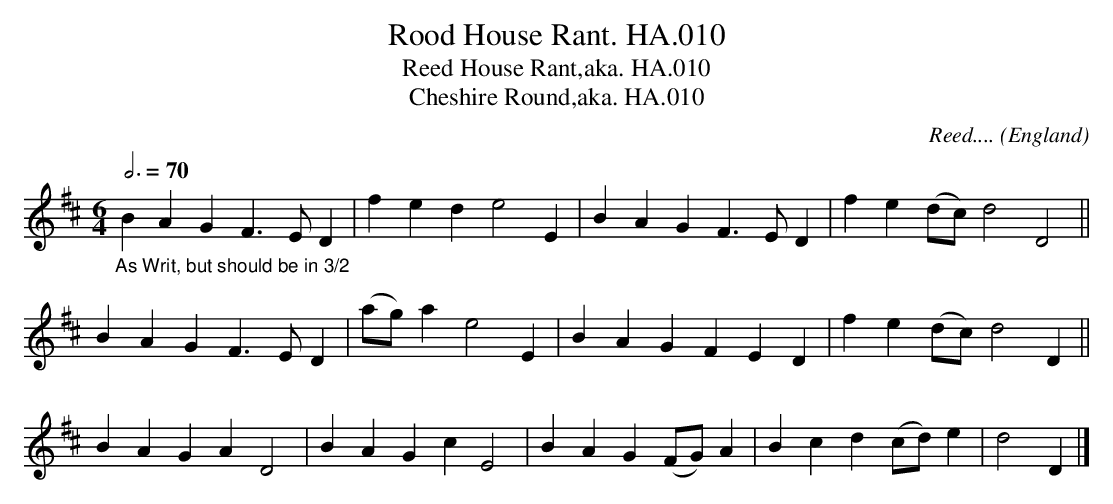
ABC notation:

X:1
T:Rood House Rant. HA.010
T:Reed House Rant,aka. HA.010
T:Cheshire Round,aka. HA.010
C:Reed....
L:1/4
M:6/4
O:England
Q:3/4=70
K:D
"_As Writ, but should be in 3/2"BAG F>ED|\
fede2E|BAG F>ED|fe(d/c/) d2D2||!
BAG F>ED|(a/g/)ae2E|BAG FED|fe(d/c/)d2D||!
BAG AD2|BAG cE2|BAG (F/G/)A|Bcd (c/d/)e|d2D|]
